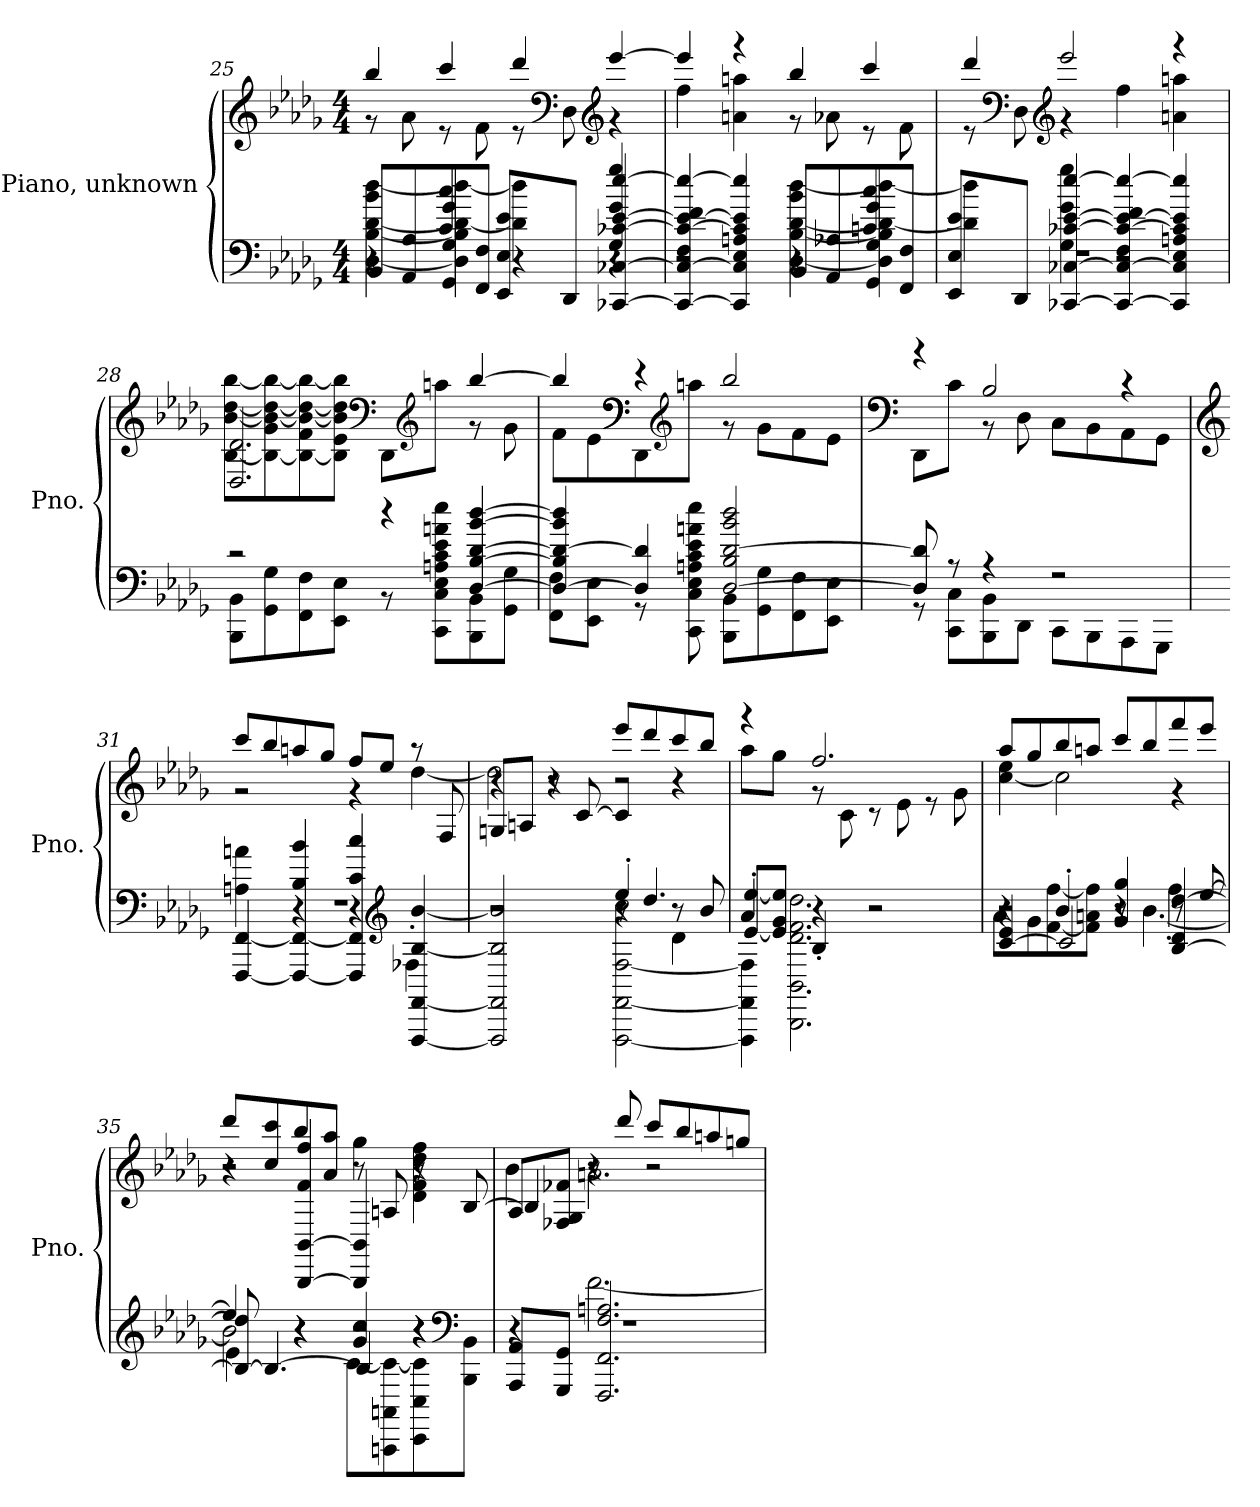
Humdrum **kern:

**kern	**kern
*part1	*part1
*staff2	*staff1
*I"Piano, unknown	*
*I'Pno.	*
!!LO:LB:g=z
*clefF4	*clefG2
*k[b-e-a-d-g-]	*k[b-e-a-d-g-]
*M4/4	*M4/4
=25	=25
*^	*^
*	*^	*	*
4r	[4D-\ [4B-\ [4d-\ 4b-\ [4dd-\	8BB-/L	4bb-/	8r
.	.	8AA-/ 8A-/	.	8a-\
4c/ 4cc/	4D-\] 4B-\] 4d-\_ 4dd-\_	8GG-/ 8G-/ 8g-/	4ccc/	8r
.	.	8FF/ 8F/J	.	8f\
4r	4d-\] 4dd-\]	8EE-/ 8E-/ 8e-/L	4ddd-/	8r
*	*	*	*clefF4	*
.	.	8DD-/J	.	8D-\
*	*	*	*clefG2	*
4G-/ 4g-/ 4gg-/	4r	[4CC-X/ [4C-X/ [4c-X/ [4e-/ [4ee-/	[4eee-/	4r
=26	=26	=26	=26	=26
2r	2r	4CC-/_ 4C-/_ 4F/ 4c-/_ 4e-/_ 4f/ 4ee-/_	4eee-/]	4ff\
.	.	4CC-/] 4C-/] 4E-/ 4An/ 4c-/] 4e-/] 4ee-/]	4r	4an\ 4aan\
4r	[4D-\ [4B-\ [4d-\ 4b-\ [4dd-\	8BB-/L	4bb-/	8r
.	.	8AA-/ 8A-X/	.	8a-X\
4cn/ 4cc/	4D-\] 4B-\] 4d-\_ 4dd-\_	8GG-/ 8G-/ 8g-/	4ccc/	8r
.	.	8FF/ 8F/J	.	8f\
=27	=27	=27	=27	=27
1r	4d-\] 4dd-\]	8EE-/ 8E-/ 8e-/L	4ddd-/	8r
*	*	*	*clefF4	*
.	.	8DD-/J	.	8D-\
*	*	*	*clefG2	*
.	4G-\ 4g-\ 4gg-\	[4CC-X/ [4C-X/ [4c-X/ [4e-/ [4ee-/	2eee-/	4r
.	2r	4CC-/_ 4C-/_ 4F/ 4c-/_ 4e-/_ 4f/ 4ee-/_	.	4ff\
.	.	4CC-/] 4C-/] 4E-/ 4An/ 4c-/] 4e-/] 4ee-/]	4r	4an\ 4aan\
*	*v	*v	*	*
!!LO:LB:g=z	!!
=28	=28	=28	=28
2r	8BBB-\ 8BB-\L	2.D-/ 2.d-/	[8B-\ [8b-\ [8dd-\ [8bb-\L
.	8GG-\ 8G-\	.	8B-\_ 8g-\ 8b-\_ 8dd-\_ 8bb-\_
.	8FF\ 8F\	.	8B-\_ 8f\ 8b-\_ 8dd-\_ 8bb-\_
.	8EE-\ 8E-\J	.	8B-\] 8e-\ 8b-\] 8dd-\] 8bb-\]J
*	*	*clefF4	*
4r	8r	.	8DD-\L
*	*	*clefG2	*
.	8CC\ 8C\ 8E-\ 8An\ 8c\ 8e-\ 8an\ 8ee-\L	.	8aan\J
[4D-/ [4B-/ [4d-/ [4b-/ [4dd-/	8BBB-\ 8BB-\	[4bb-/	8r
.	8GG-\ 8G-\J	.	8g-\
=29	=29	=29	=29
4D-/_ 4B-/] 4d-/_ 4b-/] 4dd-/]	8FF\ 8F\L	4bb-/]	8f\L
.	8EE-\ 8E-\J	.	8e-\
*	*	*clefF4	*
4D-/] 4d-/]	8r	4r	8DD-\
*	*	*clefG2	*
.	8CC\ 8C\ 8E-\ 8An\ 8c\ 8e-\ 8an\ 8ee-\	.	8aan\J
[2D-/ 2B-/ [2d-/ 2b-/ 2dd-/	8BBB-\ 8BB-\L	2bb-/	8r
.	8GG-\ 8G-\	.	8g-\L
.	8FF\ 8F\	.	8f\
.	8EE-\ 8E-\J	.	8e-\J
=30	=30	=30	=30
*	*	*clefF4	*
8D-/] 8d-/]	8r	4r	8DD-\L
8r	8CC\ 8C\L	.	8c\J
4r	8BBB-\ 8BB-\	2B-/	8r
.	8DD-\J	.	8D-\
2r	8CC\L	.	8C\L
.	8BBB-\	.	8BB-\
.	8AAA-\	4r	8AA-\
.	8GGG-\J	.	8GG-\J
*v	*v	*	*
!!LO:LB:g=z	!!
=31	=31	=31
*	*clefG2	*
*^	*	*
*	*^	*	*
1r	[4FFF/ [4FF/	4An\ 4an\	8ccc/L	2r
.	.	.	8bb-/	.
.	4FFF/_ 4FF/_ 4B-/ 4b-/	4r	8aan/	.
.	.	.	8gg-/J	.
.	4FFF/] 4FF/] 4c/ 4cc/	4r	8ff/L	4r
.	.	.	8ee-/J	.
*clefG2	*	*	*	*
.	[4FFF/ [4FF/ [4B-/ [4b-/	4F-X'\	8r	[4dd-\
.	.	.	8F/	.
=32	=32	=32	=32	=32
*	*	*^	*	*^
2r	2r	2FFF/] 2FF/] 2B-/] 2b-/]	2r	8Gn/L	2dd-\]	4r
.	.	.	.	8An/J	.	.
.	.	.	.	4r	.	8r
.	.	.	.	.	.	[8c/
8r	4r	4ee-'/	[2FFF\ [2FF\ [2F\ 2cc\	8eee-/L	2r	4c/]
4.dd-/	.	.	.	8ddd-/	.	.
.	4d-\	8r	.	8ccc/	.	4r
.	.	8b-/	.	8bb-/J	.	.
*	*	*v	*v	*	*	*
*	*	*	*	*v	*v
=33	=33	=33	=33	=33
4a-'/	[8e-/ [8ee-/L	4FFF\] 4FF\] 4F\]	4r	8aa-\L
.	8e-/] 8g-/ 8ee-/]J	.	.	8gg-\J
4r	4B-'/	2.BBB-\ 2.BB-\ 2.d-\ 2.f\ 2.dd-\	2.ff/	8r
.	.	.	.	8c\
2r	2r	.	.	8r
.	.	.	.	8e-\
.	.	.	.	8r
.	.	.	.	8g-\
!!LO:LB:g=z	!!
=34	=34	=34	=34	=34
*	*	*^	*	*
4r	2r	[4c/ 4e-/	8a-\L	8aa-/L	[4cc\ 4ee-\
.	.	.	8g-\	8gg-/	.
4b-'/	.	2c/]	[8f\ [8ff\	8bb-/	2cc\]
.	.	.	8f\] 8an\ 8ff\]J	8aan/J	.
4g-/ 4gg-/	8r	.	4r	8ccc/L	.
.	[4.b-\	.	.	8bb-/	.
8r	.	[4B-/ 4d-/ [4dd-/	4ff'\	8fff/	4r
[8ee-/	.	.	.	8eee-/J	.
=35	=35	=35	=35	=35	=35
*	*	*	*	*	*^
4ee-/]	2b-\]	8B-/_ 8dd-/]	4e-\	8ddd-/L	2r	4r
.	.	4.B-/_	.	8cc/ 8ccc/	.	.
4r	.	.	4r	8bb-/	.	[4BBB-/ [4BB-/ 4f/ 4ff/
.	.	.	.	8a-/ 8aa-/J	.	.
4g-/ 4cc/	2r	4B-/]	[8c\L	8r	4gg-\	4BBB-/] 4BB-/]
.	.	.	8AAAn\ 8AAn\ 8c\_	8An/	.	.
4r	.	4r	8CC\ 8C\ 8c\]	4r	4d-\ 4f\ 4dd-\ 4ff\	8r
*clefF4	*	*	*	*	*	*
.	.	.	8BBB-\ 8BB-\J	.	.	[8B-/
*	*	*v	*v	*	*	*
!!LO:PB:g=z	!!	!!
=36	=36	=36	=36	=36	=36
1r	4r	8AAA-/ 8AA-/L	8A-/L	4b-\	4B-/]
.	.	8GGG-/ 8GG-/J	8F-X/ 8G-/ 8f-X/J	.	.
.	[2.f\	2.FFF/ 2.FF/ 2.F/ 2.An/	8r	2.an\	4r
.	.	.	8ddd-/	.	.
.	.	.	8ccc/L	.	2r
.	.	.	8bb-/	.	.
.	.	.	8aan/	.	.
.	.	.	8ggn/J	.	.
*v	*v	*v	*	*	*
*	*v	*v	*v
=	=
*-	*-
